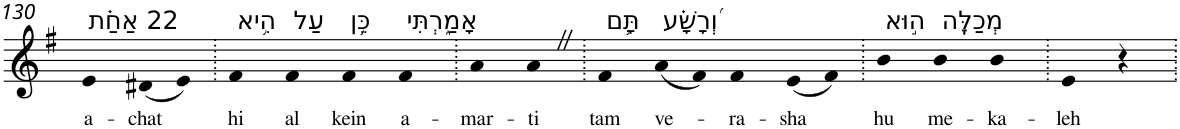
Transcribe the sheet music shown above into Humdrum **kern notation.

**kern	**text
*part1	*part1
*staff1	*staff1
*I"Piano	*
*I'Pno	*
!!LO:PB:g=z
*clefG2	*
*k[f#]	*
*G:	*
=130	=130
!LO:TX:a:t=22 אַחַ֗ת	!
!	!LO:LY:b
4e	a-
!	!LO:LY:b
(8d#X	-chat
8e)	.
=131.	=131.
!LO:TX:a:t=הִ֥יא	!
!	!LO:LY:b
4f#	hi
!LO:TX:a:t=עַל	!
!	!LO:LY:b
4f#	al
!LO:TX:a:t=כֵּ֥ן	!
!	!LO:LY:b
4f#	kein
!LO:TX:a:t=אָמַ֑רְתִּי	!
!	!LO:LY:b
4f#	a-
=132.	=132.
!	!LO:LY:b
4a	-mar-
!	!LO:LY:b
4aZ	-ti
=133.	=133.
!LO:TX:a:t=תָּ֥ם	!
!	!LO:LY:b
4f#	tam
!LO:TX:a:t=וְ֝רָשָׁ֗ע	!
!	!LO:LY:b
(8a	ve-
8f#)	.
!	!LO:LY:b
4f#	-ra-
!	!LO:LY:b
(8e	-sha
8f#)	.
=134.	=134.
!LO:TX:a:t=ה֣וּא	!
!	!LO:LY:b
4b	hu
!LO:TX:a:t=מְכַלֶּֽה	!
!	!LO:LY:b
4b	me-
!	!LO:LY:b
4b	-ka-
=135.	=135.
!	!LO:LY:b
4e	-leh
4r	.
=.	=.
*-	*-
